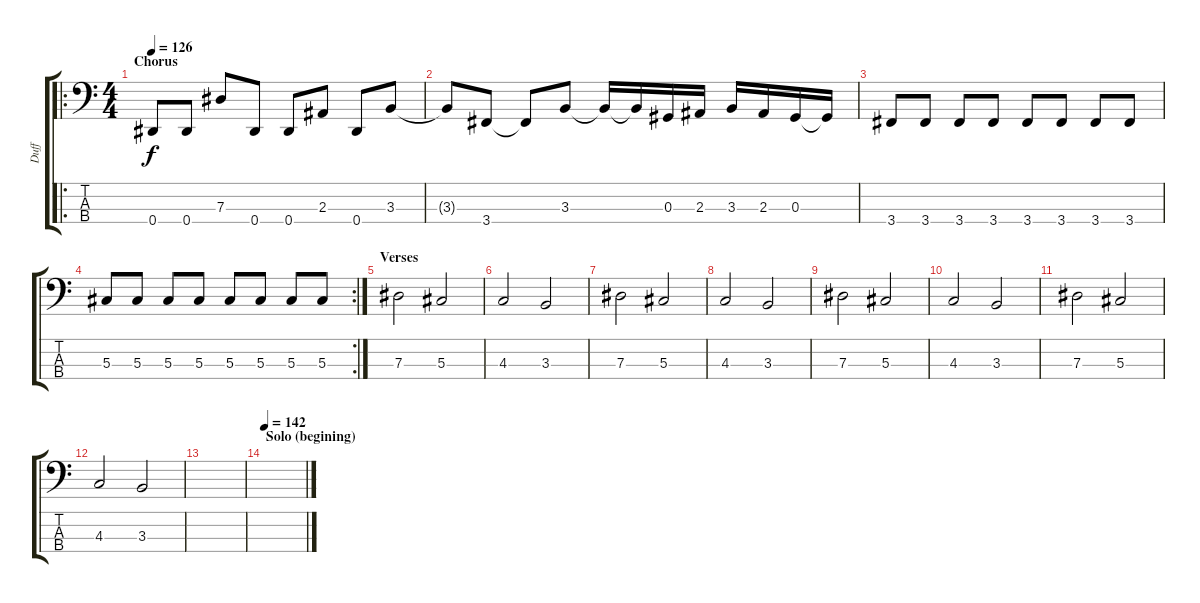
\track ("Duff" "Duff") {instrument electricbassfinger}
\staff {score tabs}
\tuning (Gb2 Db2 Ab1 Eb1) {hide}
\ro
\ts (4 4)
\section ("" "Chorus")
\tempo 126
\clef f4
\ks c
0.4.8{dy f} 0.4.8 7.3.8 0.4.8 0.4.8 2.3.8 0.4.8 3.3.8 |
3.3{t}.8 3.4.8 3.4{t}.8 3.3.8 3.3{t}.16 3.3{t}.16 0.3.16 2.3.16 3.3.16 2.3.16 0.3.16 0.3{t}.16 |
3.4.8 3.4.8 3.4.8 3.4.8 3.4.8 3.4.8 3.4.8 3.4.8 |
\rc 2
5.3.8 5.3.8 5.3.8 5.3.8 5.3.8 5.3.8 5.3.8 5.3.8 |
\section ("" "Verses")
7.3.2 5.3.2 |
4.3.2 3.3.2 |
7.3.2 5.3.2 |
4.3.2 3.3.2 |
7.3.2 5.3.2 |
4.3.2 3.3.2 |
7.3.2 5.3.2 |
4.3.2 3.3.2 |
|
\section ("" "Solo (begining)")
\tempo 142
